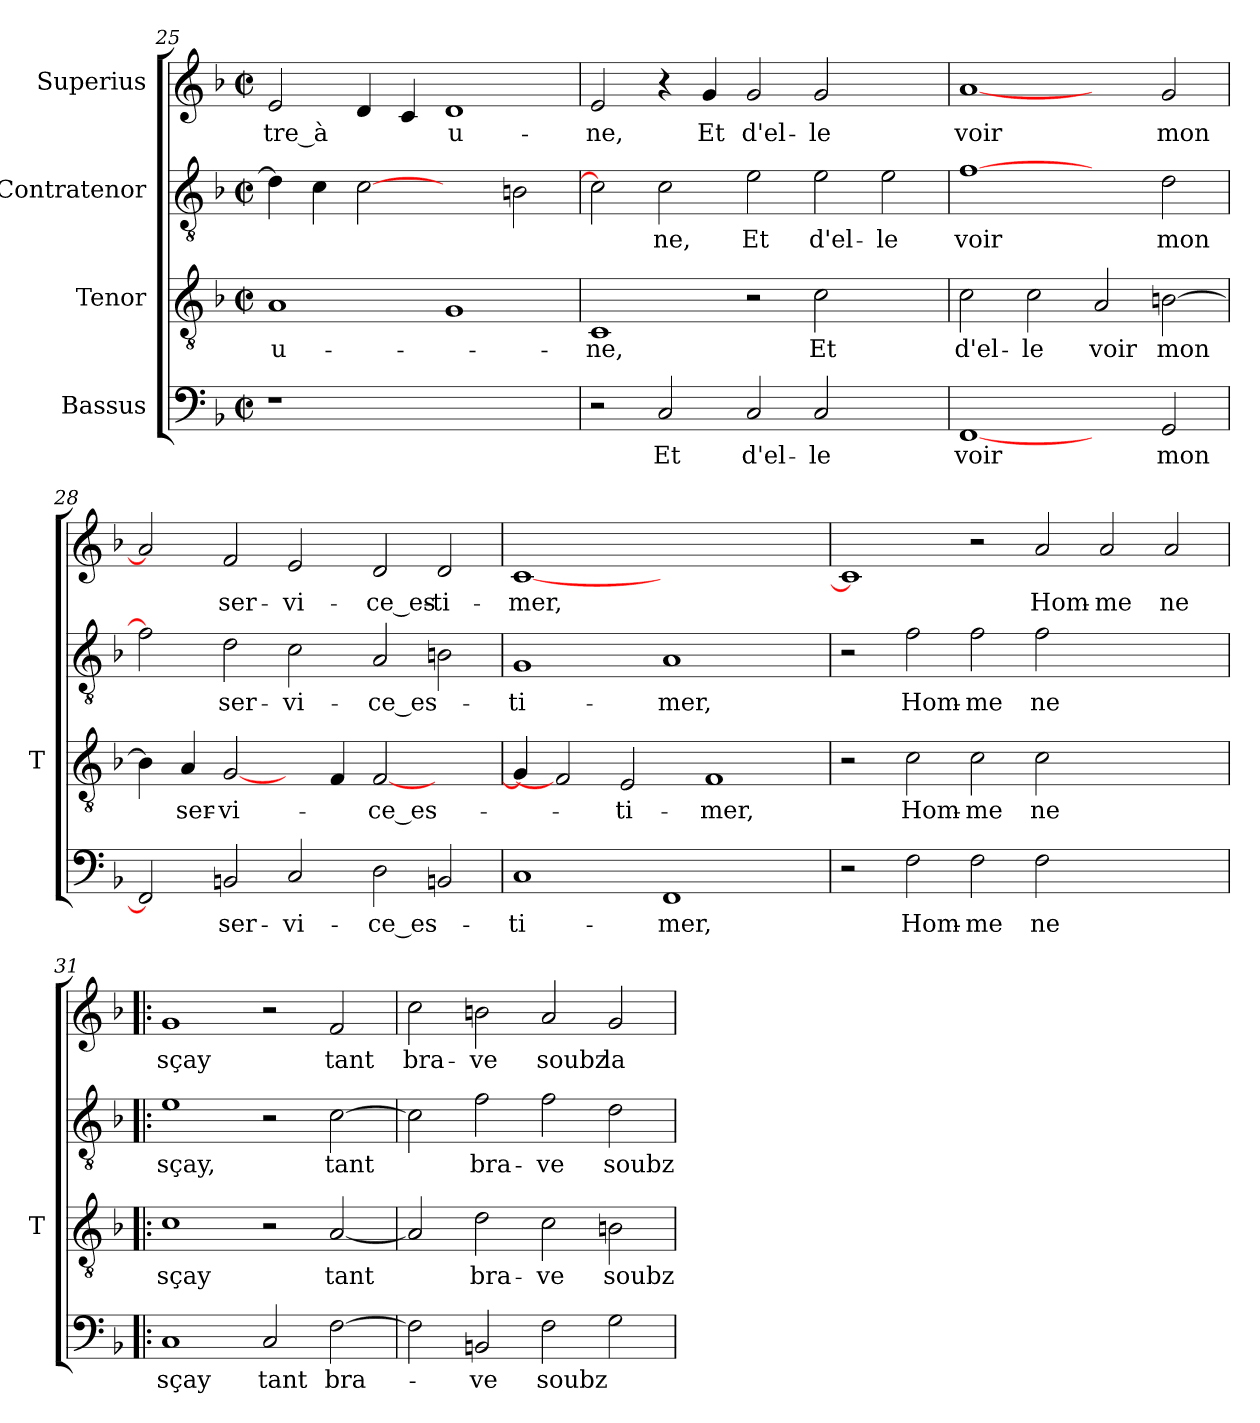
**kern	**text	**kern	**text	**kern	**text	**kern	**text
*part4	*part4	*part3	*part3	*part2	*part2	*part1	*part1
*staff4	*staff4	*staff3	*staff3	*staff2	*staff2	*staff1	*staff1
*I"Bassus	*	*I"Tenor	*	*I"Contratenor	*	*I"Superius	*
*	*	*I'T	*	*	*	*	*
*clefF4	*	*clefGv2	*	*clefGv2	*	*clefG2	*
*k[b-]	*	*k[b-]	*	*k[b-]	*	*k[b-]	*
*F:	*	*F:	*	*F:	*	*F:	*
*M2/2	*	*M2/2	*	*M2/2	*	*M2/2	*
*met(c|)	*	*met(c|)	*	*met(c|)	*	*met(c|)	*
=25	=25	=25	=25	=25	=25	=25	=25
1r	.	1A	u-	4d]	.	2e	-tre_à
.	.	.	.	4c	.	.	.
.	.	.	.	[2c	.	4d	.
.	.	.	.	.	.	4c	.
1ryy	.	1G	.	2ryy	.	1d	u-
.	.	.	.	2Bn	.	.	.
=26	=26	=26	=26	=26	=26	=26	=26
2r	.	1C	-ne,	2c]	.	2e	-ne,
2C	-Et	.	.	2c	-ne,	4r	.
.	.	.	.	.	.	4g	-Et
2C	d'el-	2r	.	2e	-Et	2g	d'el-
2C	-le	2c	-Et	2e	d'el-	2g	-le
2ryy	.	2ryy	.	2e	-le	2ryy	.
=27	=27	=27	=27	=27	=27	=27	=27
[1FF	-voir	2c	d'el-	[1f	-voir	[1a	-voir
.	.	2c	-le	.	.	.	.
2ryy	.	2A	-voir	2ryy	.	2ryy	.
2GG	-mon	[2Bn	-mon	2d	-mon	2g	-mon
!!LO:PB:g=z
=28	=28	=28	=28	=28	=28	=28	=28
2FF]	.	4B]	.	2f]	.	2a]	.
.	.	4A	ser-	.	.	.	.
2BBn	ser-	[2G	vi-	2d	ser-	2f	ser-
2C	vi-	4ryy	.	2c	vi-	2e	vi-
.	.	4F	.	.	.	.	.
2D	ce_es-	[2F	ce_es-	2A	ce_es-	2d	ce_es-
2BBn	.	2ryy	.	2B	.	2d	ti-
=29	=29	=29	=29	=29	=29	=29	=29
1C	ti-	4G]	.	1G	ti-	[1c	-mer,
.	.	2F]	.	.	.	.	.
.	.	2E	ti-	.	.	.	.
1FF	-mer,	.	.	1A	-mer,	1ryy	.
.	.	1F	-mer,	.	.	.	.
4ryy	.	.	.	4ryy	.	4ryy	.
=30	=30	=30	=30	=30	=30	=30	=30
2r	.	2r	.	2r	.	1c]	.
2F	Hom-	2c	Hom-	2f	Hom-	.	.
2F	-me	2c	-me	2f	-me	2r	.
2F	-ne	2c	-ne	2f	-ne	2a	Hom-
1ryy	.	1ryy	.	1ryy	.	2a	-me
.	.	.	.	.	.	2a	-ne
=31!|:	=31!|:	=31!|:	=31!|:	=31!|:	=31!|:	=31!|:	=31!|:
1C	-sçay	1c	-sçay	1e	-sçay,	1g	-sçay
2C	-tant	2r	.	2r	.	2r	.
[2F	bra-	[2A	-tant	[2c	-tant	2f	-tant
=32	=32	=32	=32	=32	=32	=32	=32
2F]	.	2A]	.	2c]	.	2cc	bra-
2BBn	-ve	2d	bra-	2f	bra-	2bn	-ve
2F	-soubz	2c	-ve	2f	-ve	2a	-soubz
2G	.	2Bn	-soubz	2d	-soubz	2g	-la
=	=	=	=	=	=	=	=
*-	*-	*-	*-	*-	*-	*-	*-
